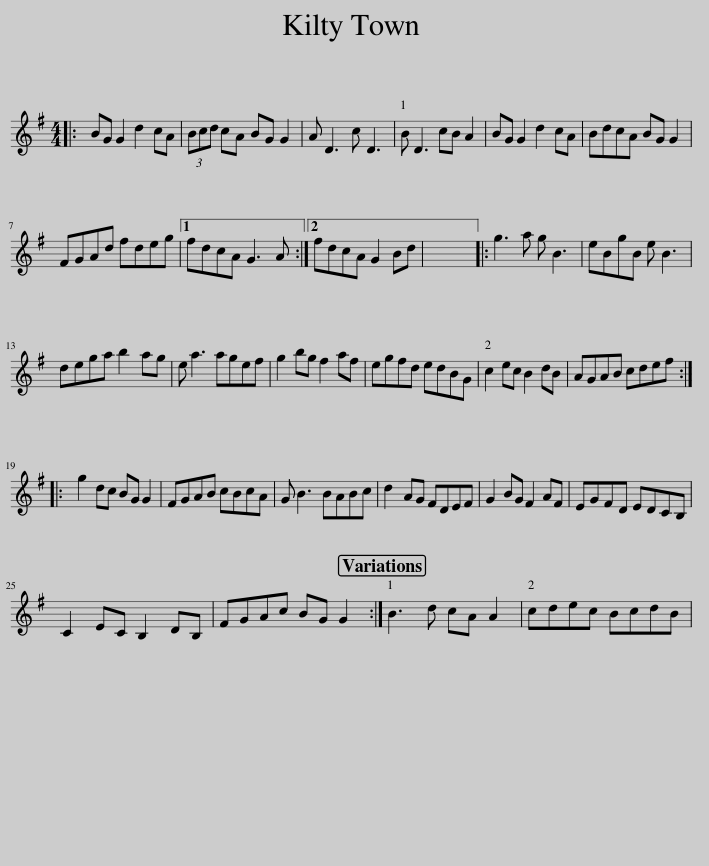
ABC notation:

X:1
L:1/8
M:4/4
I:linebreak $
K:G
V:1 treble
V:1
|: BG G2 d2 cA | (3Bcd cA BG G2 | A D3 c D3 | B D3 cB A2 | BG G2 d2 cA | %5
 BdcA BG G2 |$ FGAd fdeg |1 fdcA G3 A :|2 fdcA G2 Bd | x8 |: %10
 g3 a g B3 | eBgB e B3 |$ dega b2 ag | e a3 agef | g2 bg f2 af | %15
 egfd edBG | c2 ec B2 dB | AGAB cdef ::$ g2 dc BG G2 | FGAB cBcA | %20
 G B3 BABc | d2 AG FDEF | G2 BG F2 AF | EGFD EDCB, |$ C2 EC B,2 DB, | %25
 FGAc BG G2 :| B3 d cA A2 | cdec BcdB | %28
